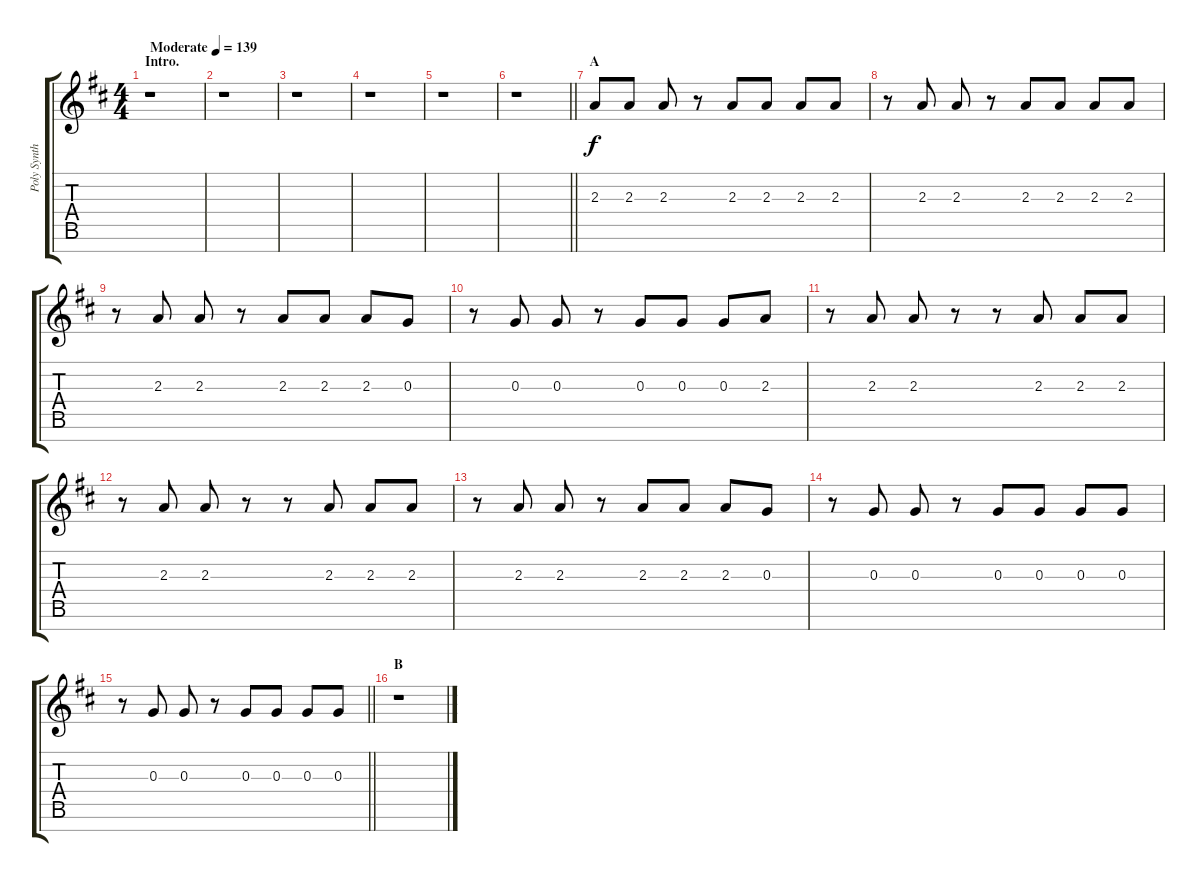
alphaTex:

\track ("Poly Synth. II" "Poly Synth") {instrument pad3polysynth}
\staff {score tabs}
\tuning (E5 B4 G4 D4 A3 E3 B2) {hide}
\ts (4 4)
\section ("" "Intro.")
\tempo (139 "Moderate")
\clef g2
\ks d
r.1{dy f instrument pad3polysynth} |
r.1 |
r.1 |
r.1 |
r.1 |
\barLineRight lightlight
r.1 |
\section ("" "A")
2.3.8 2.3.8 2.3.8 r.8 2.3.8 2.3.8 2.3.8 2.3.8 |
r.8 2.3.8 2.3.8 r.8 2.3.8 2.3.8 2.3.8 2.3.8 |
r.8 2.3.8 2.3.8 r.8 2.3.8 2.3.8 2.3.8 0.3.8 |
r.8 0.3.8 0.3.8 r.8 0.3.8 0.3.8 0.3.8 2.3.8 |
r.8 2.3.8 2.3.8 r.8 r.8 2.3.8 2.3.8 2.3.8 |
r.8 2.3.8 2.3.8 r.8 r.8 2.3.8 2.3.8 2.3.8 |
r.8 2.3.8 2.3.8 r.8 2.3.8 2.3.8 2.3.8 0.3.8 |
r.8 0.3.8 0.3.8 r.8 0.3.8 0.3.8 0.3.8 0.3.8 |
\barLineRight lightlight
r.8{volume 0} 0.3.8 0.3.8 r.8 0.3.8 0.3.8 0.3.8 0.3.8 |
\section ("" "B")
r.1{volume 14}
